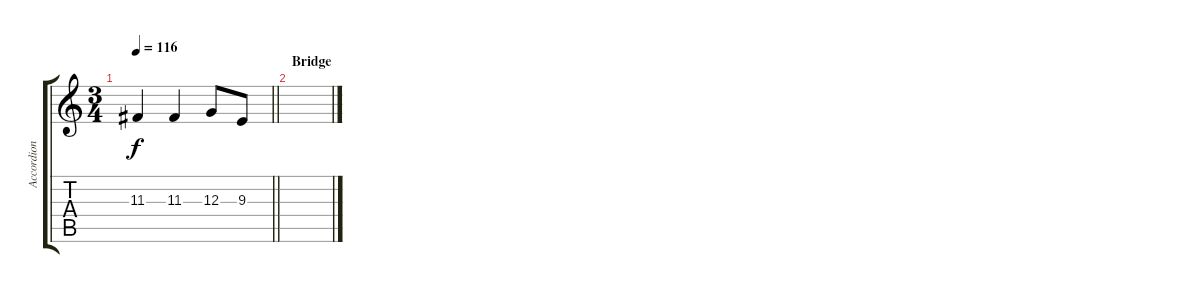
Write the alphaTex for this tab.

\track ("Accordion Harmony" "Accordion ") {instrument tangoaccordion}
\staff {score tabs}
\tuning (E4 B3 G3 D3 A2 E2) {hide}
\ts (3 4)
\tempo 116
\clef g2
\barLineRight lightlight
\ks c
11.3.4{dy f} 11.3.4 12.3.8 9.3.8 |
\section ("" "Bridge")
